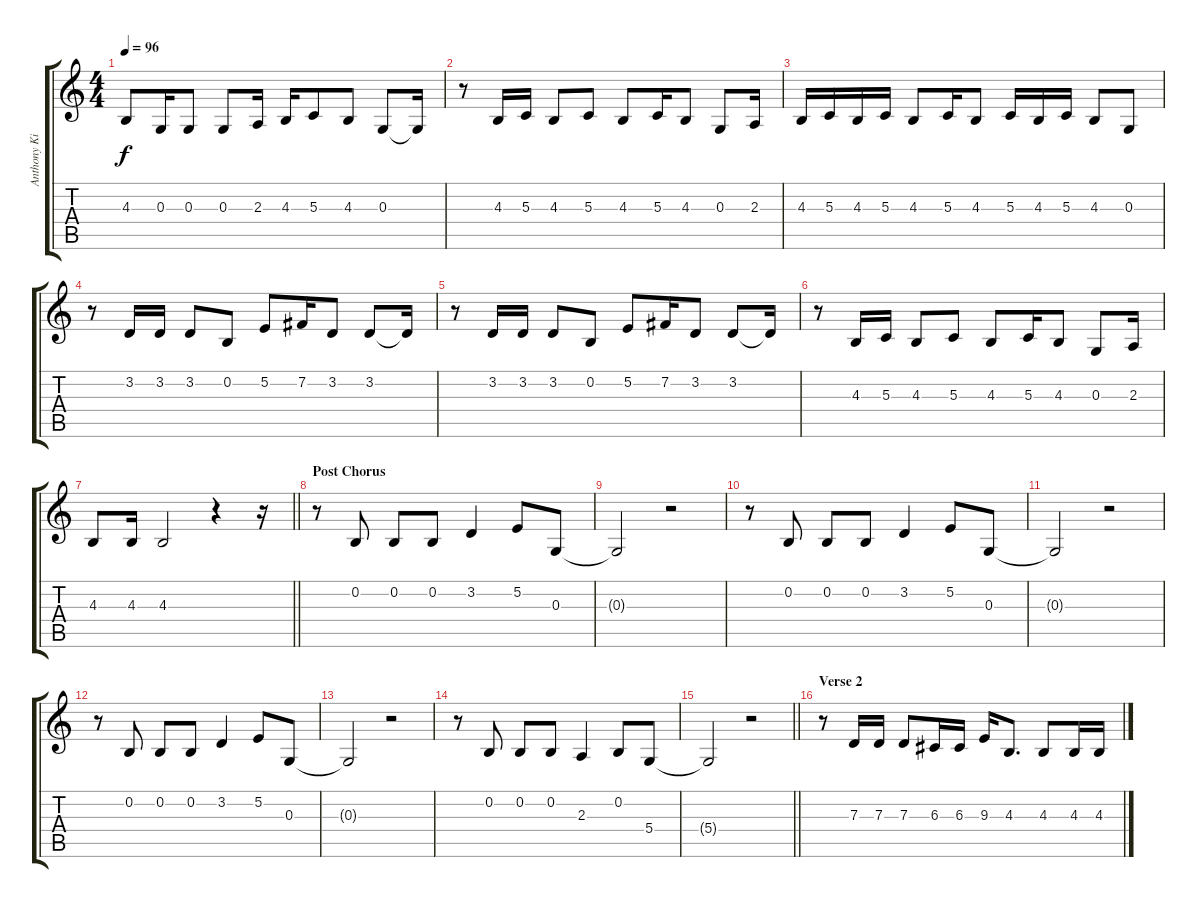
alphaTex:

\track ("Anthony Kiedis (Vocals)" "Anthony Ki") {instrument trumpet}
\staff {score tabs}
\tuning (E4 B3 G3 D3 A2 E2) {hide}
\ts (4 4)
\tempo 96
\clef g2
\ks c
4.3.8{dy f} 0.3.16 0.3.8 0.3.8 2.3.16 4.3.16 5.3.8 4.3.8 0.3.8 0.3{t}.16 |
r.8 4.3.16 5.3.16 4.3.8 5.3.8 4.3.8 5.3.16 4.3.8 0.3.8 2.3.16 |
4.3.16 5.3.16 4.3.16 5.3.16 4.3.8 5.3.16 4.3.8 5.3.16 4.3.16 5.3.16 4.3.8 0.3.8 |
r.8 3.2.16 3.2.16 3.2.8 0.2.8 5.2.8 7.2.16 3.2.8 3.2.8 3.2{t}.16 |
r.8 3.2.16 3.2.16 3.2.8 0.2.8 5.2.8 7.2.16 3.2.8 3.2.8 3.2{t}.16 |
r.8 4.3.16 5.3.16 4.3.8 5.3.8 4.3.8 5.3.16 4.3.8 0.3.8 2.3.16 |
\barLineRight lightlight
4.3.8 4.3.16 4.3.2 r.4 r.16 |
\section ("" "Post Chorus")
r.8 0.2.8 0.2.8 0.2.8 3.2.4 5.2.8 0.3.8 |
0.3{t}.2 r.2 |
r.8 0.2.8 0.2.8 0.2.8 3.2.4 5.2.8 0.3.8 |
0.3{t}.2 r.2 |
r.8 0.2.8 0.2.8 0.2.8 3.2.4 5.2.8 0.3.8 |
0.3{t}.2 r.2 |
r.8 0.2.8 0.2.8 0.2.8 2.3.4 0.2.8 5.4.8 |
\barLineRight lightlight
5.4{t}.2 r.2 |
\section ("" "Verse 2")
r.8 7.3.16 7.3.16 7.3.8 6.3.16 6.3.16 9.3.16 4.3.8{d} 4.3.8 4.3.16 4.3.16
